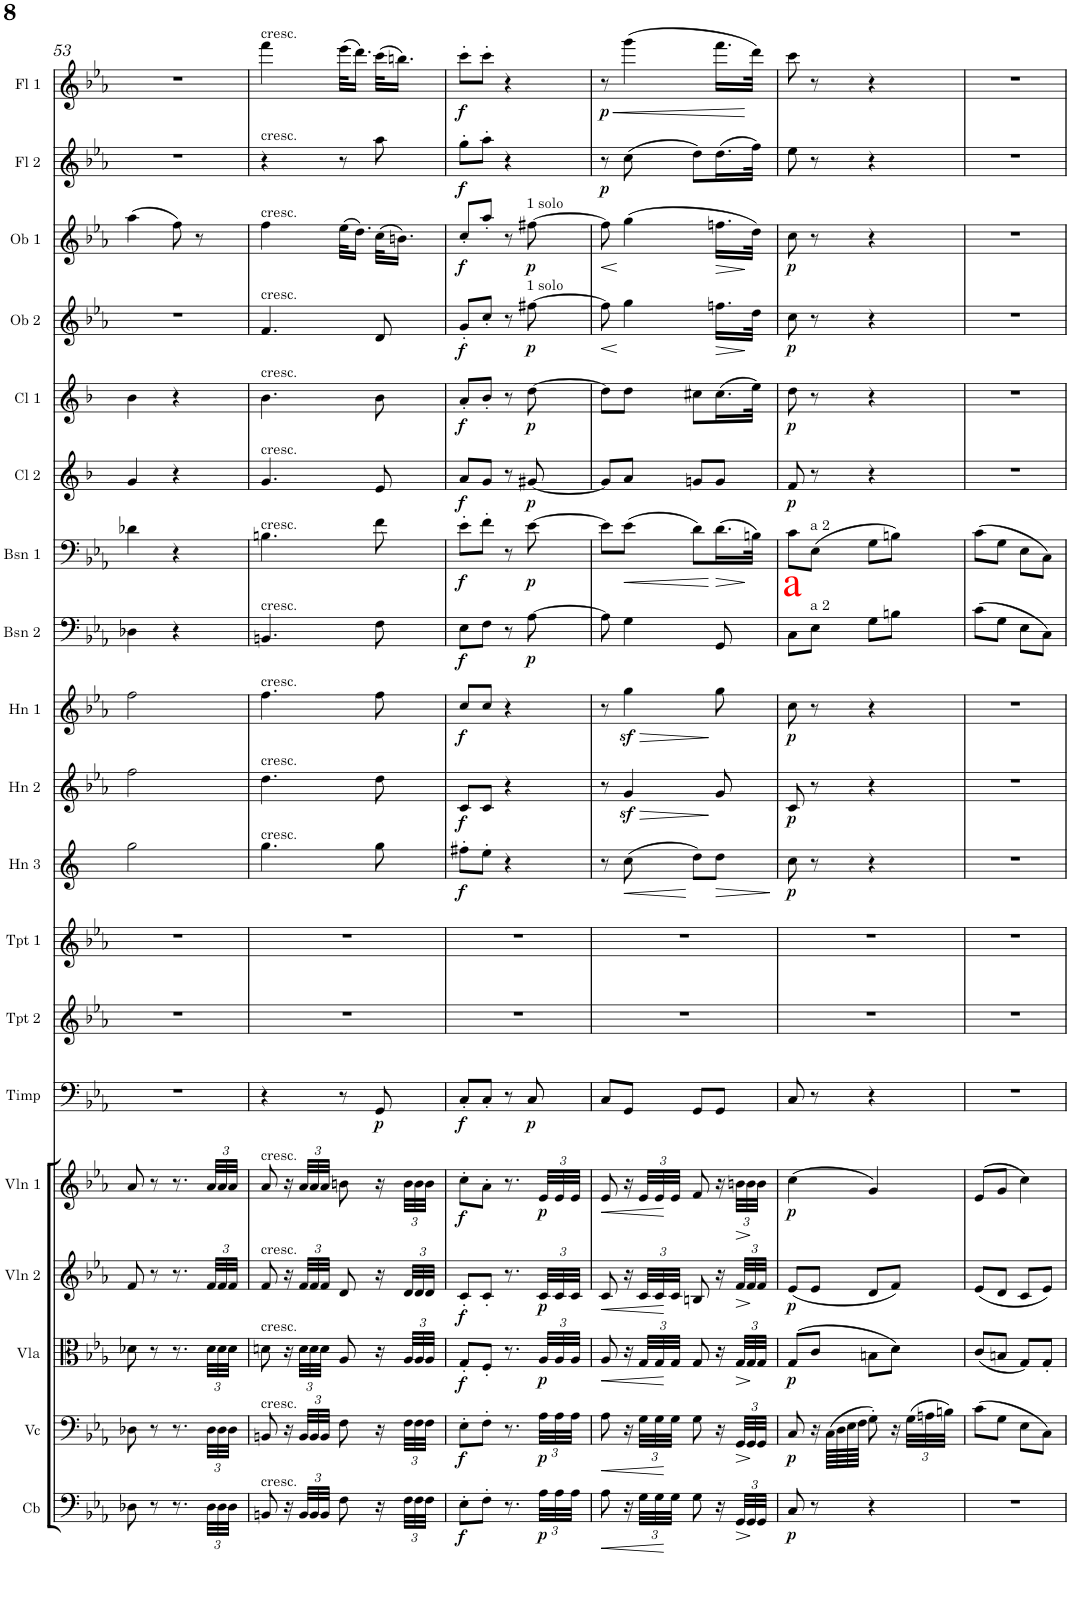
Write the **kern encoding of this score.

**kern	**dynam	**kern	**dynam	**kern	**dynam	**kern	**dynam	**kern	**dynam	**kern	**dynam	**kern	**kern	**kern	**dynam	**kern	**dynam	**kern	**dynam	**kern	**dynam	**kern	**text	**dynam	**kern	**dynam	**kern	**dynam	**kern	**dynam	**kern	**dynam	**kern	**dynam	**kern	**dynam
*part19	*part19	*part18	*part18	*part17	*part17	*part16	*part16	*part15	*part15	*part14	*part14	*part13	*part12	*part11	*part11	*part10	*part10	*part9	*part9	*part8	*part8	*part7	*part7	*part7	*part6	*part6	*part5	*part5	*part4	*part4	*part3	*part3	*part2	*part2	*part1	*part1
*staff19	*staff19	*staff18	*staff18	*staff17	*staff17	*staff16	*staff16	*staff15	*staff15	*staff14	*staff14	*staff13	*staff12	*staff11	*staff11	*staff10	*staff10	*staff9	*staff9	*staff8	*staff8	*staff7	*staff7	*staff7	*staff6	*staff6	*staff5	*staff5	*staff4	*staff4	*staff3	*staff3	*staff2	*staff2	*staff1	*staff1
*I"Contrabass	*	*I"Violoncello	*	*I"Viola	*	*I"Violin 2	*	*I"Violin 1	*	*I"Timpani	*	*I"C Trumpet 2	*I"C Trumpet 1	*I"Eb Horn 3	*	*I"C Horn 2	*	*I"C Horn 1	*	*I"Bassoon 2	*	*I"Bassoon 1	*	*	*I"Bb Clarinet 2	*	*I"Bb Clarinet 1	*	*I"Oboe 2	*	*I"Oboe 1	*	*I"Flute 2	*	*I"Flute 1	*
*I'Cb	*	*I'Vc	*	*I'Vla	*	*I'Vln 2	*	*I'Vln 1	*	*I'Timp	*	*I'Tpt 2	*I'Tpt 1	*I'Hn 3	*	*I'Hn 2	*	*I'Hn 1	*	*I'Bsn 2	*	*I'Bsn 1	*	*	*I'Cl 2	*	*I'Cl 1	*	*I'Ob 2	*	*I'Ob 1	*	*I'Fl 2	*	*I'Fl 1	*
!!LO:PB:g=z
*clefF4	*	*clefF4	*	*clefC3	*	*clefG2	*	*clefG2	*	*clefF4	*	*clefG2	*clefG2	*clefG2	*	*clefG2	*	*clefG2	*	*clefF4	*	*clefF4	*	*	*clefG2	*	*clefG2	*	*clefG2	*	*clefG2	*	*clefG2	*	*clefG2	*
*Trd7c12	*	*	*	*	*	*	*	*	*	*	*	*Trd1c2	*Trd1c2	*Trd5c9	*	*Trd7c12	*	*Trd7c12	*	*	*	*	*	*	*Trd1c2	*	*Trd1c2	*	*	*	*	*	*	*	*	*
*k[b-e-a-]	*	*k[b-e-a-]	*	*k[b-e-a-]	*	*k[b-e-a-]	*	*k[b-e-a-]	*	*k[b-e-a-]	*	*k[b-e-a-]	*k[b-e-a-]	*k[]	*	*k[b-e-a-]	*	*k[b-e-a-]	*	*k[b-e-a-]	*	*k[b-e-a-]	*	*	*k[b-]	*	*k[b-]	*	*k[b-e-a-]	*	*k[b-e-a-]	*	*k[b-e-a-]	*	*k[b-e-a-]	*
*M2/4	*	*M2/4	*	*M2/4	*	*M2/4	*	*M2/4	*	*M2/4	*	*M2/4	*M2/4	*M2/4	*	*M2/4	*	*M2/4	*	*M2/4	*	*M2/4	*	*	*M2/4	*	*M2/4	*	*M2/4	*	*M2/4	*	*M2/4	*	*M2/4	*
=53	=53	=53	=53	=53	=53	=53	=53	=53	=53	=53	=53	=53	=53	=53	=53	=53	=53	=53	=53	=53	=53	=53	=53	=53	=53	=53	=53	=53	=53	=53	=53	=53	=53	=53	=53	=53
8D-X\	.	8D-X\	.	8d-X\	.	8f/	.	8a-/	.	2r	.	2r	2r	2gg\	.	2ff\	.	2ff\	.	4D-X\	.	4d-X\	.	.	4g/	.	4b-\	.	2r	.	(4aa-\	.	2r	.	2r	.
8r	.	8r	.	8r	.	8r	.	8r	.	.	.	.	.	.	.	.	.	.	.	.	.	.	.	.	.	.	.	.	.	.	.	.	.	.	.	.
8.r	.	8.r	.	8.r	.	8.r	.	8.r	.	.	.	.	.	.	.	.	.	.	.	4r	.	4r	.	.	4r	.	4r	.	.	.	8ff\)	.	.	.	.	.
.	.	.	.	.	.	.	.	.	.	.	.	.	.	.	.	.	.	.	.	.	.	.	.	.	.	.	.	.	.	.	8r	.	.	.	.	.
*Xbrackettup	*	*Xbrackettup	*	*Xbrackettup	*	*Xbrackettup	*	*Xbrackettup	*	*	*	*	*	*	*	*	*	*	*	*	*	*	*	*	*	*	*	*	*	*	*	*	*	*	*	*
48D-\LLL	.	48D-\LLL	.	48d-\LLL	.	48f/LLL	.	48a-/LLL	.	.	.	.	.	.	.	.	.	.	.	.	.	.	.	.	.	.	.	.	.	.	.	.	.	.	.	.
48D-\	.	48D-\	.	48d-\	.	48f/	.	48a-/	.	.	.	.	.	.	.	.	.	.	.	.	.	.	.	.	.	.	.	.	.	.	.	.	.	.	.	.
48D-\JJJ	.	48D-\JJJ	.	48d-\JJJ	.	48f/JJJ	.	48a-/JJJ	.	.	.	.	.	.	.	.	.	.	.	.	.	.	.	.	.	.	.	.	.	.	.	.	.	.	.	.
=54	=54	=54	=54	=54	=54	=54	=54	=54	=54	=54	=54	=54	=54	=54	=54	=54	=54	=54	=54	=54	=54	=54	=54	=54	=54	=54	=54	=54	=54	=54	=54	=54	=54	=54	=54	=54
!	!	!	!	!	!	!	!	!	!	!	!	!	!	!	!	!	!	!	!	!	!	!	!	!	!	!	!	!	!	!	!	!	!	!	!LO:TX:a:t=cresc.	!
!	!	!	!	!	!	!	!	!	!	!	!	!	!	!	!	!	!	!	!	!	!	!	!	!	!	!	!	!	!	!	!	!	!LO:TX:a:t=cresc.	!	!	!
!	!	!	!	!	!	!	!	!	!	!	!	!	!	!	!	!	!	!	!	!	!	!	!	!	!	!	!	!	!	!	!LO:TX:a:t=cresc.	!	!	!	!	!
!	!	!	!	!	!	!	!	!	!	!	!	!	!	!	!	!	!	!	!	!	!	!	!	!	!	!	!	!	!LO:TX:a:t=cresc.	!	!	!	!	!	!	!
!	!	!	!	!	!	!	!	!	!	!	!	!	!	!	!	!	!	!	!	!	!	!	!	!	!	!	!LO:TX:a:t=cresc.	!	!	!	!	!	!	!	!	!
!	!	!	!	!	!	!	!	!	!	!	!	!	!	!	!	!	!	!	!	!	!	!	!	!	!LO:TX:a:t=cresc.	!	!	!	!	!	!	!	!	!	!	!
!	!	!	!	!	!	!	!	!	!	!	!	!	!	!	!	!	!	!	!	!	!	!LO:TX:a:t=cresc.	!	!	!	!	!	!	!	!	!	!	!	!	!	!
!	!	!	!	!	!	!	!	!	!	!	!	!	!	!	!	!	!	!	!	!LO:TX:a:t=cresc.	!	!	!	!	!	!	!	!	!	!	!	!	!	!	!	!
!	!	!	!	!	!	!	!	!	!	!	!	!	!	!	!	!	!	!LO:TX:a:t=cresc.	!	!	!	!	!	!	!	!	!	!	!	!	!	!	!	!	!	!
!	!	!	!	!	!	!	!	!	!	!	!	!	!	!	!	!LO:TX:a:t=cresc.	!	!	!	!	!	!	!	!	!	!	!	!	!	!	!	!	!	!	!	!
!	!	!	!	!	!	!	!	!	!	!	!	!	!	!LO:TX:a:t=cresc.	!	!	!	!	!	!	!	!	!	!	!	!	!	!	!	!	!	!	!	!	!	!
!	!	!	!	!	!	!	!	!LO:TX:a:t=cresc.	!	!	!	!	!	!	!	!	!	!	!	!	!	!	!	!	!	!	!	!	!	!	!	!	!	!	!	!
!	!	!	!	!	!	!LO:TX:a:t=cresc.	!	!	!	!	!	!	!	!	!	!	!	!	!	!	!	!	!	!	!	!	!	!	!	!	!	!	!	!	!	!
!	!	!	!	!LO:TX:a:t=cresc.	!	!	!	!	!	!	!	!	!	!	!	!	!	!	!	!	!	!	!	!	!	!	!	!	!	!	!	!	!	!	!	!
!	!	!LO:TX:a:t=cresc.	!	!	!	!	!	!	!	!	!	!	!	!	!	!	!	!	!	!	!	!	!	!	!	!	!	!	!	!	!	!	!	!	!	!
!LO:TX:a:t=cresc.	!	!	!	!	!	!	!	!	!	!	!	!	!	!	!	!	!	!	!	!	!	!	!	!	!	!	!	!	!	!	!	!	!	!	!	!
8BBn/	.	8BBn/	.	8dn\	.	8f/	.	8a-/	.	4r	.	2r	2r	4.gg\	.	4.dd\	.	4.ff\	.	4.BBn/	.	4.Bn\	.	.	4.g/	.	4.b-\	.	4.f/	.	4ff\	.	4r	.	4fff\	.
16r	.	16r	.	16r	.	16r	.	16r	.	.	.	.	.	.	.	.	.	.	.	.	.	.	.	.	.	.	.	.	.	.	.	.	.	.	.	.
48BB/LLL	.	48BB/LLL	.	48d\LLL	.	48f/LLL	.	48a-/LLL	.	.	.	.	.	.	.	.	.	.	.	.	.	.	.	.	.	.	.	.	.	.	.	.	.	.	.	.
48BB/	.	48BB/	.	48d\	.	48f/	.	48a-/	.	.	.	.	.	.	.	.	.	.	.	.	.	.	.	.	.	.	.	.	.	.	.	.	.	.	.	.
48BB/JJJ	.	48BB/JJJ	.	48d\JJJ	.	48f/JJJ	.	48a-/JJJ	.	.	.	.	.	.	.	.	.	.	.	.	.	.	.	.	.	.	.	.	.	.	.	.	.	.	.	.
8F\	.	8F\	.	8A-/	.	8d/	.	8bn\	.	8r	.	.	.	.	.	.	.	.	.	.	.	.	.	.	.	.	.	.	.	.	(32ee-\KLL	.	8r	.	(32eee-\KLL	.
.	.	.	.	.	.	.	.	.	.	.	.	.	.	.	.	.	.	.	.	.	.	.	.	.	.	.	.	.	.	.	16.dd\JJ)	.	.	.	16.ddd\JJ)	.
!	!	!	!	!	!	!	!	!	!	!	!LO:DY:b	!	!	!	!	!	!	!	!	!	!	!	!	!	!	!	!	!	!	!	!	!	!	!	!	!
16r	.	16r	.	16r	.	16r	.	16r	.	8GG/	p	.	.	8gg\	.	8dd\	.	8ff\	.	8F\	.	8f\	.	.	8e/	.	8b-\	.	8d/	.	(32cc\KLL	.	8aa-\	.	(32ccc\KLL	.
.	.	.	.	.	.	.	.	.	.	.	.	.	.	.	.	.	.	.	.	.	.	.	.	.	.	.	.	.	.	.	16.bn\JJ)	.	.	.	16.bbn\JJ)	.
48F\LLL	.	48F\LLL	.	48A-/LLL	.	48d/LLL	.	48b\LLL	.	.	.	.	.	.	.	.	.	.	.	.	.	.	.	.	.	.	.	.	.	.	.	.	.	.	.	.
48F\	.	48F\	.	48A-/	.	48d/	.	48b\	.	.	.	.	.	.	.	.	.	.	.	.	.	.	.	.	.	.	.	.	.	.	.	.	.	.	.	.
48F\JJJ	.	48F\JJJ	.	48A-/JJJ	.	48d/JJJ	.	48b\JJJ	.	.	.	.	.	.	.	.	.	.	.	.	.	.	.	.	.	.	.	.	.	.	.	.	.	.	.	.
=55	=55	=55	=55	=55	=55	=55	=55	=55	=55	=55	=55	=55	=55	=55	=55	=55	=55	=55	=55	=55	=55	=55	=55	=55	=55	=55	=55	=55	=55	=55	=55	=55	=55	=55	=55	=55
!	!LO:DY:b	!	!LO:DY:b	!	!LO:DY:b	!	!LO:DY:b	!	!LO:DY:b	!	!LO:DY:b	!	!	!	!LO:DY:b	!	!LO:DY:b	!	!LO:DY:b	!	!LO:DY:b	!	!	!LO:DY:b	!	!LO:DY:b	!	!LO:DY:b	!	!LO:DY:b	!	!LO:DY:b	!	!LO:DY:b	!	!LO:DY:b
8E-'\L	f	8E-'\L	f	8G'/L	f	8c'/L	f	8cc'\L	f	8C'/L	f	2r	2r	8ff#X'\L	f	8c/L	f	8cc/L	f	8E-\L	f	8e-'\L	.	f	8a/L	f	8a'/L	f	8g'/L	f	8cc'/L	f	8gg'\L	f	8ccc'\L	f
8F'\J	.	8F'\J	.	8F'/J	.	8c'/J	.	8a-'\J	.	8C'/J	.	.	.	8ee'\J	.	8c/J	.	8cc/J	.	8F\J	.	8f'\J	.	.	8g/J	.	8b-'/J	.	8cc'/J	.	8aa-'/J	.	8aa-'\J	.	8ccc'\J	.
8.r	.	8.r	.	8.r	.	8.r	.	8.r	.	8r	.	.	.	4r	.	4r	.	4r	.	8r	.	8r	.	.	8r	.	8r	.	8r	.	8r	.	4r	.	4r	.
!	!	!	!	!	!	!	!	!	!	!	!	!	!	!	!	!	!	!	!	!	!	!	!	!	!	!	!	!	!	!	!LO:TX:a:t=1 solo	!	!	!	!	!
!	!	!	!	!	!	!	!	!	!	!	!	!	!	!	!	!	!	!	!	!	!	!	!	!	!	!	!	!	!LO:TX:a:t=1 solo	!	!	!	!	!	!	!
!	!	!	!	!	!	!	!	!	!	!	!LO:DY:b	!	!	!	!	!	!	!	!	!	!LO:DY:b	!	!	!LO:DY:b	!	!LO:DY:b	!	!LO:DY:b	!	!LO:DY:b	!	!LO:DY:b	!	!	!	!
.	.	.	.	.	.	.	.	.	.	8C/	p	.	.	.	.	.	.	.	.	[8A-\	p	[8e-\	.	p	[8g#X/	p	[8dd\	p	[8ff#X\	p	[8ff#X\	p	.	.	.	.
!	!LO:DY:b	!	!LO:DY:b	!	!LO:DY:b	!	!LO:DY:b	!	!LO:DY:b	!	!	!	!	!	!	!	!	!	!	!	!	!	!	!	!	!	!	!	!	!	!	!	!	!	!	!
48A-\LLL	p	48A-\LLL	p	48A-/LLL	p	48c/LLL	p	48e-/LLL	p	.	.	.	.	.	.	.	.	.	.	.	.	.	.	.	.	.	.	.	.	.	.	.	.	.	.	.
48A-\	.	48A-\	.	48A-/	.	48c/	.	48e-/	.	.	.	.	.	.	.	.	.	.	.	.	.	.	.	.	.	.	.	.	.	.	.	.	.	.	.	.
48A-\JJJ	.	48A-\JJJ	.	48A-/JJJ	.	48c/JJJ	.	48e-/JJJ	.	.	.	.	.	.	.	.	.	.	.	.	.	.	.	.	.	.	.	.	.	.	.	.	.	.	.	.
=56	=56	=56	=56	=56	=56	=56	=56	=56	=56	=56	=56	=56	=56	=56	=56	=56	=56	=56	=56	=56	=56	=56	=56	=56	=56	=56	=56	=56	=56	=56	=56	=56	=56	=56	=56	=56
!	!LO:HP:b	!	!LO:HP:b	!	!LO:HP:b	!	!LO:HP:b	!	!LO:HP:b	!	!	!	!	!	!	!	!	!	!	!	!	!	!	!	!	!	!	!	!	!LO:HP:b	!	!LO:HP:b	!	!LO:DY:b	!	!LO:HP:b
!	!	!	!	!	!	!	!	!	!	!	!	!	!	!	!	!	!	!	!	!	!	!	!	!	!	!	!	!	!	!	!	!	!	!	!	!LO:DY:n=1:b
8A-\	<	8A-\	<	8A-/	<	8c/	<	8e-/	<	8C/L	.	2r	2r	8r	.	8r	.	8r	.	8A-\]	.	8e-\L]	.	.	8g#/L]	.	8dd\L]	.	8ff#\]	<	8ff#\]	<	8r	p	8r	< p
!	!	!	!	!	!	!	!	!	!	!	!	!	!	!	!LO:HP:b	!	!LO:HP:b	!	!LO:HP:b	!	!	!	!	!LO:HP:b	!	!	!	!	!	!	!	!	!	!	!	!
16r	.	16r	.	16r	.	16r	.	16r	.	8GG/J	.	.	.	(8cc\	<	4gz</	>	4ggz<\	>	4G\	.	(8e-\J	.	<	8a/J	.	8dd\J	.	4gg\	[	(4gg\	[	(8cc\	.	(4ggg\	.
48G\LLL	.	48G\LLL	.	48G/LLL	.	48c/LLL	.	48e-/LLL	.	.	.	.	.	.	.	.	.	.	.	.	.	.	.	.	.	.	.	.	.	.	.	.	.	.	.	.
48G\	.	48G\	.	48G/	.	48c/	.	48e-/	.	.	.	.	.	.	.	.	.	.	.	.	.	.	.	.	.	.	.	.	.	.	.	.	.	.	.	.
48G\JJJ	[	48G\JJJ	[	48G/JJJ	[	48c/JJJ	[	48e-/JJJ	[	.	.	.	.	.	.	.	.	.	.	.	.	.	.	.	.	.	.	.	.	.	.	.	.	.	.	.
8G\	.	8G\	.	8G/	.	8Bn/	.	8f/	.	8GG/L	.	.	.	8dd\L)	[	.	.	.	.	.	.	8d\L)	.	.	8gn/L	.	8cc#X\L	.	.	.	.	.	8dd\L)	.	.	.
!	!	!	!	!	!	!	!	!	!	!	!	!	!	!	!LO:HP:b	!	!	!	!	!	!	!	!	!LO:HP:n=1:b	!	!	!	!	!	!LO:HP:b	!	!LO:HP:b	!	!	!	!
16r	.	16r	.	16r	.	16r	.	16r	.	8GG/J	.	.	.	8dd\J	>	8g/	]	8gg\	]	8GG/	.	(16.d\L	.	[ >	8g/J	.	(16.cc#\L	.	16.ffn\LL	>	16.ffn\LL	>	(16.dd\L	.	16.fff\LL	.
!	!LO:HP:b	!	!LO:HP:b	!	!LO:HP:b	!	!LO:HP:b	!	!LO:HP:b	!	!	!	!	!	!	!	!	!	!	!	!	!	!	!	!	!	!	!	!	!	!	!	!	!	!	!
48GG/LLL	>	48GG/LLL	>	48G/LLL	>	48f/LLL	>	48bn\LLL	>	.	.	.	.	.	.	.	.	.	.	.	.	.	.	.	.	.	.	.	.	.	.	.	.	.	.	.
48GG/	.	48GG/	.	48G/	.	48f/	.	48b\	.	.	.	.	.	.	.	.	.	.	.	.	.	.	.	.	.	.	.	.	.	.	.	.	.	.	.	.
.	.	.	.	.	.	.	.	.	.	.	.	.	.	.	.	.	.	.	.	.	.	32Bn\JJk)	.	]	.	.	32ee\JJk)	.	32dd\JJk	]	32dd\JJk)	]	32ff\JJk)	.	32ddd\JJk)	[
48GG/JJJ	]	48GG/JJJ	]	48G/JJJ	]	48f/JJJ	]	48b\JJJ	]	.	.	.	.	.	.	.	.	.	.	.	.	.	.	.	.	.	.	.	.	.	.	.	.	.	.	.
.	.	.	.	.	.	.	.	.	.	.	.	.	.	.	]	.	.	.	.	.	.	.	.	.	.	.	.	.	.	.	.	.	.	.	.	.
=57	=57	=57	=57	=57	=57	=57	=57	=57	=57	=57	=57	=57	=57	=57	=57	=57	=57	=57	=57	=57	=57	=57	=57	=57	=57	=57	=57	=57	=57	=57	=57	=57	=57	=57	=57	=57
!	!LO:DY:b	!	!LO:DY:b	!	!LO:DY:b	!	!LO:DY:b	!	!LO:DY:b	!	!	!	!	!	!LO:DY:b	!	!LO:DY:b	!	!LO:DY:b	!	!	!	!LO:LY:b:color=#FF0000	!	!	!LO:DY:b	!	!LO:DY:b	!	!LO:DY:b	!	!LO:DY:b	!	!	!	!
8C/	p	8C/	p	(8G/L	p	(8e-/L	p	(4cc\	p	8C/	.	2r	2r	8cc\	p	8c/	p	8cc\	p	8C\L	.	8c\L	a	.	8f/	p	8dd\	p	8cc\	p	8cc\	p	8ee-\	.	8ccc\	.
!	!	!	!	!	!	!	!	!	!	!	!	!	!	!	!	!	!	!	!	!	!	!LO:TX:a:t=a 2	!	!	!	!	!	!	!	!	!	!	!	!	!	!
!	!	!	!	!	!	!	!	!	!	!	!	!	!	!	!	!	!	!	!	!LO:TX:a:t=a 2	!	!	!	!	!	!	!	!	!	!	!	!	!	!	!	!
8r	.	16r	.	8c/J	.	8e-/J	.	.	.	8r	.	.	.	8r	.	8r	.	8r	.	8E-\J	.	(8E-\J	.	.	8r	.	8r	.	8r	.	8r	.	8r	.	8r	.
.	.	(64C\LLLL	.	.	.	.	.	.	.	.	.	.	.	.	.	.	.	.	.	.	.	.	.	.	.	.	.	.	.	.	.	.	.	.	.	.
.	.	64D\	.	.	.	.	.	.	.	.	.	.	.	.	.	.	.	.	.	.	.	.	.	.	.	.	.	.	.	.	.	.	.	.	.	.
.	.	64E-\	.	.	.	.	.	.	.	.	.	.	.	.	.	.	.	.	.	.	.	.	.	.	.	.	.	.	.	.	.	.	.	.	.	.
.	.	64F\JJJJ	.	.	.	.	.	.	.	.	.	.	.	.	.	.	.	.	.	.	.	.	.	.	.	.	.	.	.	.	.	.	.	.	.	.
4r	.	8G'\)	.	8Bn\L	.	8d/L	.	4g/)	.	4r	.	.	.	4r	.	4r	.	4r	.	8G\L	.	8G\L	.	.	4r	.	4r	.	4r	.	4r	.	4r	.	4r	.
.	.	16r	.	8d\J)	.	8f/J)	.	.	.	.	.	.	.	.	.	.	.	.	.	8Bn\J	.	8Bn\J)	.	.	.	.	.	.	.	.	.	.	.	.	.	.
.	.	(48G\LLL	.	.	.	.	.	.	.	.	.	.	.	.	.	.	.	.	.	.	.	.	.	.	.	.	.	.	.	.	.	.	.	.	.	.
.	.	48An\	.	.	.	.	.	.	.	.	.	.	.	.	.	.	.	.	.	.	.	.	.	.	.	.	.	.	.	.	.	.	.	.	.	.
.	.	48Bn\JJJ)	.	.	.	.	.	.	.	.	.	.	.	.	.	.	.	.	.	.	.	.	.	.	.	.	.	.	.	.	.	.	.	.	.	.
=58	=58	=58	=58	=58	=58	=58	=58	=58	=58	=58	=58	=58	=58	=58	=58	=58	=58	=58	=58	=58	=58	=58	=58	=58	=58	=58	=58	=58	=58	=58	=58	=58	=58	=58	=58	=58
2r	.	(8c\L	.	(8c/L	.	(8e-/L	.	(8e-/L	.	2r	.	2r	2r	2r	.	2r	.	2r	.	(8c\L	.	(8c\L	.	.	2r	.	2r	.	2r	.	2r	.	2r	.	2r	.
.	.	8G\J	.	8Bn/J	.	8d/J	.	8g/J	.	.	.	.	.	.	.	.	.	.	.	8G\J	.	8G\J	.	.	.	.	.	.	.	.	.	.	.	.	.	.
.	.	8E-\L	.	8G/L)	.	8c/L	.	4cc\)	.	.	.	.	.	.	.	.	.	.	.	8E-\L	.	8E-\L	.	.	.	.	.	.	.	.	.	.	.	.	.	.
.	.	8C\J)	.	8G'/J	.	8e-/J)	.	.	.	.	.	.	.	.	.	.	.	.	.	8C\J)	.	8C\J)	.	.	.	.	.	.	.	.	.	.	.	.	.	.
=	=	=	=	=	=	=	=	=	=	=	=	=	=	=	=	=	=	=	=	=	=	=	=	=	=	=	=	=	=	=	=	=	=	=	=	=
*-	*-	*-	*-	*-	*-	*-	*-	*-	*-	*-	*-	*-	*-	*-	*-	*-	*-	*-	*-	*-	*-	*-	*-	*-	*-	*-	*-	*-	*-	*-	*-	*-	*-	*-	*-	*-
